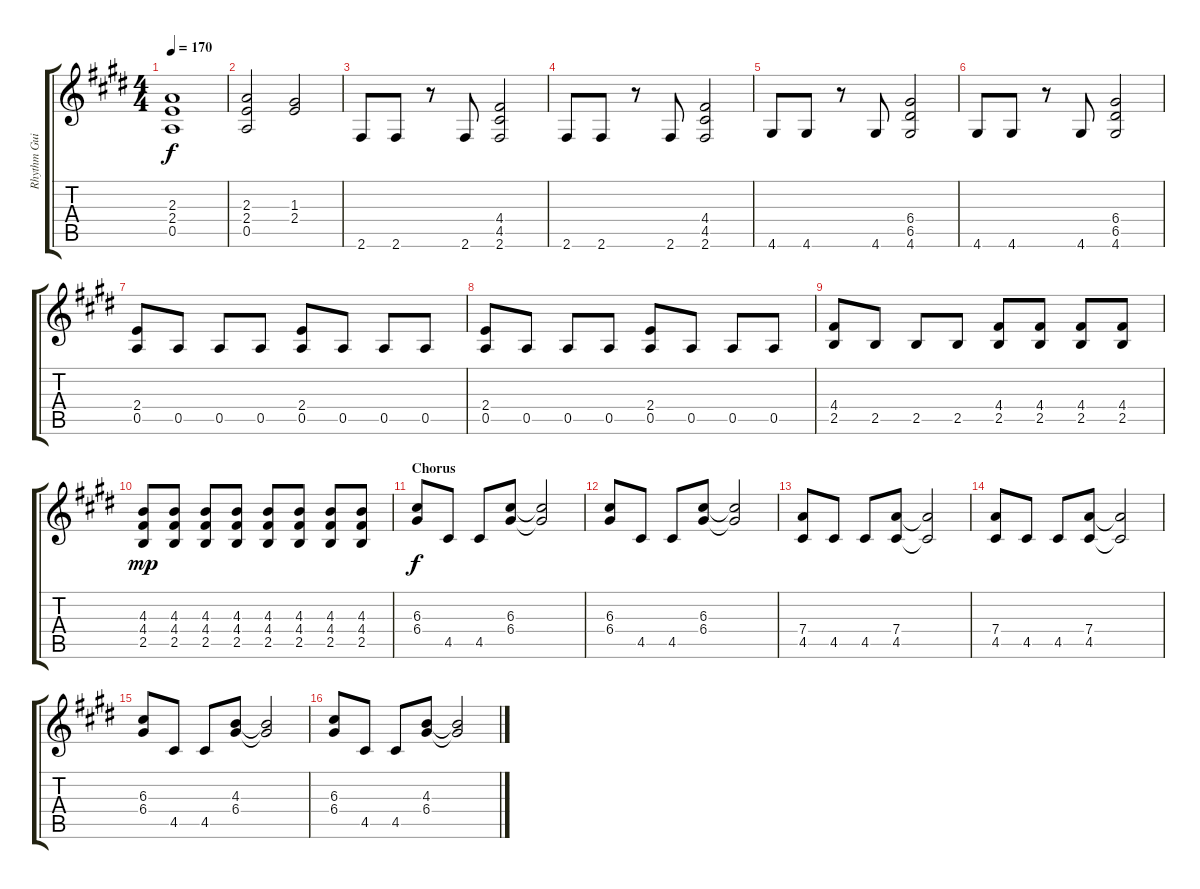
\track ("Rhythm Guitar" "Rhythm Gui") {instrument distortionguitar}
\staff {score tabs}
\tuning (E4 B3 G3 D3 A2 E2) {hide}
\ts (4 4)
\tempo 170
\clef g2
\ks c#minor
(2.3 2.4 0.5).1{dy f} |
(2.3 2.4 0.5).2 (1.3 2.4).2 |
2.6.8 2.6.8 r.8 2.6.8 (4.4 4.5 2.6).2 |
2.6.8 2.6.8 r.8 2.6.8 (4.4 4.5 2.6).2 |
4.6.8 4.6.8 r.8 4.6.8 (6.4 6.5 4.6).2 |
4.6.8 4.6.8 r.8 4.6.8 (6.4 6.5 4.6).2 |
(2.4 0.5).8 0.5.8 0.5.8 0.5.8 (2.4 0.5).8 0.5.8 0.5.8 0.5.8 |
(2.4 0.5).8 0.5.8 0.5.8 0.5.8 (2.4 0.5).8 0.5.8 0.5.8 0.5.8 |
(4.4 2.5).8 2.5.8 2.5.8 2.5.8 (4.4 2.5).8 (4.4 2.5).8 (4.4 2.5).8 (4.4 2.5).8 |
(4.3 4.4 2.5).8{dy mp} (4.3 4.4 2.5).8 (4.3 4.4 2.5).8 (4.3 4.4 2.5).8 (4.3 4.4 2.5).8 (4.3 4.4 2.5).8 (4.3 4.4 2.5).8 (4.3 4.4 2.5).8 |
\section ("" "Chorus")
(6.3 6.4).8{dy f} 4.5.8 4.5.8 (6.3 6.4).8 (6.3{t} 6.4{t}).2 |
(6.3 6.4).8 4.5.8 4.5.8 (6.3 6.4).8 (6.3{t} 6.4{t}).2 |
(7.4 4.5).8 4.5.8 4.5.8 (7.4 4.5).8 (7.4{t} 4.5{t}).2 |
(7.4 4.5).8 4.5.8 4.5.8 (7.4 4.5).8 (7.4{t} 4.5{t}).2 |
(6.3 6.4).8 4.5.8 4.5.8 (4.3 6.4).8 (4.3{t} 6.4{t}).2 |
(6.3 6.4).8 4.5.8 4.5.8 (4.3 6.4).8 (4.3{t} 6.4{t}).2
